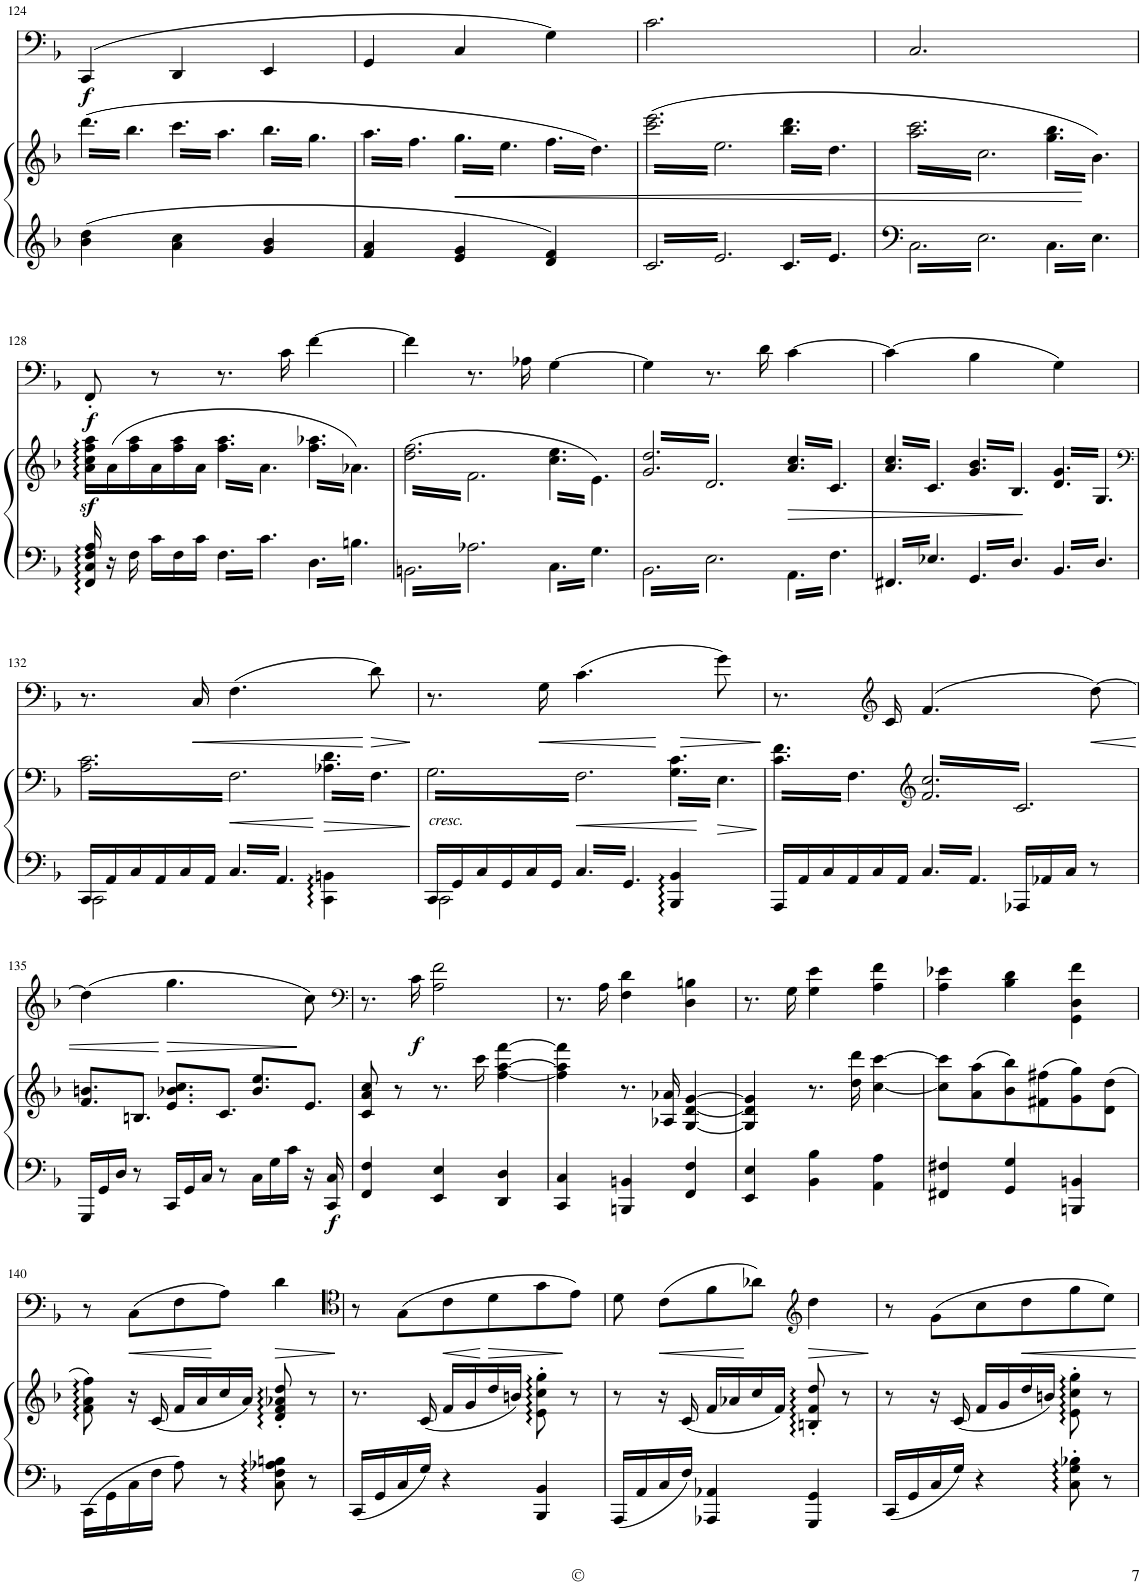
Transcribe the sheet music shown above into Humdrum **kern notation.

**kern	**kern	**dynam	**kern	**dynam
*part2	*part2	*part2	*part1	*part1
*staff3	*staff2	*staff2/3	*staff1	*staff1
*	*	*	*I"Cello	*
!!LO:PB:g=z
*clefG2	*clefG2	*	*clefF4	*
*k[b-]	*k[b-]	*	*k[b-]	*
*F:	*F:	*	*F:	*
*M3/4	*M3/4	*	*M3/4	*
*	*Xtuplet	*	*	*
=124	=124	=124	=124	=124
!	!	!	!	!LO:DY:b
*	*tremolo	*	*	*
4b-\ 4dd\	(16ddd\LL	.	(>4CC/	f
.	16bb-\	.	.	.
.	16ddd\	.	.	.
.	16bb-\JJ	.	.	.
4a\ 4cc\	16ccc\LL	.	4DD/	.
.	16aa\	.	.	.
.	16ccc\	.	.	.
.	16aa\JJ	.	.	.
4g/ 4b-/	16bb-\LL	.	4EE/	.
.	16gg\	.	.	.
.	16bb-\	.	.	.
.	16gg\JJ	.	.	.
=125	=125	=125	=125	=125
4f/ 4a/	16aa\LL	.	4GG/	.
.	16ff\	.	.	.
.	16aa\	.	.	.
.	16ff\JJ	.	.	.
!	!	!LO:HP:b	!	!
4e/ 4g/	16gg\LL	<	4C/	.
.	16ee\	.	.	.
.	16gg\	.	.	.
.	16ee\JJ	.	.	.
4d/ 4f/	16ff\LL	.	4G\)	.
.	16dd\)	.	.	.
.	16ff\	.	.	.
.	16dd\)JJ	.	.	.
=126	=126	=126	=126	=126
*Xtuplet	*	*	*	*
4c/	(16ccc\ 16eee\LL	.	2.c\	.
.	16ee\	.	.	.
.	16ccc\ 16eee\	.	.	.
.	16ee\	.	.	.
4e/	16ccc\ 16eee\	.	.	.
.	16ee\	.	.	.
.	16ccc\ 16eee\	.	.	.
.	16ee\JJ	.	.	.
8c/	16bb-\ 16ddd\LL	.	.	.
.	16dd\	.	.	.
8e/	16bb-\ 16ddd\	.	.	.
.	16dd\JJ	.	.	.
=127	=127	=127	=127	=127
4C\	16aa\ 16ccc\LL	.	2.C/	.
.	16cc\	.	.	.
.	16aa\ 16ccc\	.	.	.
.	16cc\	.	.	.
4E\	16aa\ 16ccc\	.	.	.
.	16cc\	.	.	.
.	16aa\ 16ccc\	.	.	.
.	16cc\JJ	.	.	.
8C\	16gg\ 16bb-\LL	.	.	.
.	16b-\)	.	.	.
8E\	16gg\ 16bb-\	.	.	.
.	16b-\)JJ	.	.	.
*	*Xtremolo	*	*	*
!!LO:LB:g=z
=128	=128	=128	=128	=128
!	!	!	!	!LO:DY:b
24FF/ 24C/ 24F/ 24A/	24a\z< 24cc\z< 24ff\z< 24aa\z<LL	.	8FF'/	f
24r	(>24a\	.	.	.
.	.	.	.	.
24F\	24ff\ 24aa\	.	.	.
24c\LL	24a\	.	8r	.
24F\	24ff\ 24aa\	.	.	.
24c\JJ	24a\JJ	.	.	.
*	*tremolo	*	*	*
8F\	16ff\ 16aa\LL	.	8.r	.
.	16a\	.	.	.
8c\	16ff\ 16aa\	.	.	.
.	16a\JJ	.	16c\	.
8D\	16ff\ 16aa-X\LL	.	[4f\	.
.	16a-X\)	.	.	.
8Bn\	16ff\ 16aa-X\	.	.	.
.	16a-X\)JJ	.	.	.
=129	=129	=129	=129	=129
4BBn\	(>16dd\ 16ff\LL	.	4f\]	.
.	16f\	.	.	.
.	16dd\ 16ff\	.	.	.
.	16f\	.	.	.
4A-X\	16dd\ 16ff\	.	8.r	.
.	16f\	.	.	.
.	16dd\ 16ff\	.	.	.
.	16f\JJ	.	16A-X\	.
8C\	16cc\ 16ee\LL	.	[4G\	.
.	16e\)	.	.	.
8G\	16cc\ 16ee\	.	.	.
.	16e\)JJ	.	.	.
=130	=130	=130	=130	=130
4BB-\	16g/ 16dd/LL	.	4G\]	.
.	16d/	.	.	.
.	16g/ 16dd/	.	.	.
.	16d/	.	.	.
4E\	16g/ 16dd/	.	8.r	.
.	16d/	.	.	.
.	16g/ 16dd/	.	.	.
.	16d/JJ	.	16d\	.
!	!	!LO:HP:b	!	!
8AA\	16a/ 16cc/LL	>	[4c\	.
.	16c/	.	.	.
8F\	16a/ 16cc/	.	.	.
.	16c/JJ	.	.	.
.	.	[	.	.
=131	=131	=131	=131	=131
8FF#X/	16a/ 16cc/LL	.	(>4c\]	.
.	16c/	.	.	.
8E-X/	16a/ 16cc/	.	.	.
.	16c/JJ	.	.	.
8GG/	16g/ 16b-/LL	.	4B-\	.
.	16B-/	.	.	.
8D/	16g/ 16b-/	.	.	.
.	16B-/JJ	.	.	.
8BB-/	16d/ 16g/LL	.	4G\)	.
.	16G/	.	.	.
8D/	16d/ 16g/	.	.	.
.	16G/JJ	.	.	.
!!LO:LB:g=z
=132	=132	=132	=132	=132
*	*clefF4	*	*	*
*^	*	*	*	*
24CC/LL	2CC\	16A\ 16c\LL	.	8.r	.
24AA/	.	.	.	.	.
.	.	16F\	.	.	.
24C/	.	.	.	.	.
24AA/	.	16A\ 16c\	.	.	.
24C/	.	.	.	.	.
!	!	!	!	!	!LO:HP:b
.	.	16F\	.	16C/	<
24AA/JJ	.	.	.	.	.
!	!	!	!LO:HP:b	!	!
8C/	.	16A\ 16c\	<	(>4.F\	.
.	.	16F\	.	.	.
8AA/	.	16A\ 16c\	.	.	.
.	.	16F\JJ	.	.	.
!	!	!	!LO:HP:b	!	!
4ryy	4CC\ 4BBn\	16A-X\ 16d\LL	>	.	.
.	.	16F\	.	.	.
!	!	!	!	!	!LO:HP:b
.	.	16A-X\ 16d\	.	8d\)	>
.	.	16F\JJ	.	.	.
*v	*v	*	*	*	*
.	.	] ]	.	[
=133	=133	=133	=133	=133
*^	*	*	*	*
!	!	!LO:TX:b:i:t=cresc.	!	!	!
24CC/LL	2CC\	16G\LL	.	8.r	.
24GG/	.	.	.	.	.
.	.	16F\	.	.	.
24C/	.	.	.	.	.
24GG/	.	16G\	.	.	.
24C/	.	.	.	.	.
!	!	!	!	!	!LO:HP:b
.	.	16F\	.	16G\	<
24GG/JJ	.	.	.	.	.
8C/	.	16G\	.	(>4.c\	.
.	.	16F\	.	.	.
8GG/	.	16G\	.	.	.
.	.	16F\JJ	.	.	.
4BBB-/ 4BB-/	4ryy	16G\ 16c\LL	.	.	.
.	.	16E\	.	.	.
!	!	!	!LO:HP:b	!	!LO:HP:n=1:b
.	.	16G\ 16c\	>	8g\)	] >
.	.	16E\JJ	.	.	.
*v	*v	*	*	*	*
.	.	[ ]	.	[
=134	=134	=134	=134	=134
24AAA/LL	16c\ 16f\LL	.	8.r	.
24AA/	.	.	.	.
.	16F\	.	.	.
24C/	.	.	.	.
24AA/	16c\ 16f\	.	.	.
24C/	.	.	.	.
*	*	*	*clefG2	*
.	16F\JJ	.	16c/	.
24AA/JJ	.	.	.	.
*	*clefG2	*	*	*
8C/	16f/ 16cc/LL	.	(>4.f/	.
.	16c/	.	.	.
8AA/	16f/ 16cc/	.	.	.
.	16c/	.	.	.
24AAA-X/LL	16f/ 16cc/	.	.	.
24AA-X/	.	.	.	.
.	16c/	.	.	.
24C/JJ	.	.	.	.
!	!	!	!	!LO:HP:b
8r	16f/ 16cc/	.	[8dd\)	<
.	16c/JJ	.	.	.
*	*Xtremolo	*	*	*
!!LO:LB:g=z
=135	=135	=135	=135	=135
24GGG/LL	12.f/ 12.bn/L	.	(>4dd\]	.
24GG/	.	.	.	.
.	.	.	.	.
24D/JJ	.	.	.	.
8r	12.Bn/J	.	.	.
.	.	.	.	.
!	!	!	!	!LO:HP:n=1:b
24CC/LL	12.e/ 12.b-X/ 12.cc/L	.	4.gg\	] >
24GG/	.	.	.	.
24C/JJ	.	.	.	.
8r	12.c/J	.	.	.
24C\LL	12.b-/ 12.ee/L	.	.	.
24G\	.	.	.	.
24c\JJ	.	.	.	.
16r	12.e/J	.	8cc\)	[
!	!	!LO:DY:b=2	!	!
16CC/ 16C/	.	f	.	.
=136	=136	=136	=136	=136
*	*	*	*clefF4	*
4FF/ 4F/	8c/ 8a/ 8cc/	.	8.r	.
.	8r	.	.	.
!	!	!	!	!LO:DY:b
.	.	.	16c\	f
4EE/ 4E/	8.r	.	2A\ 2f\	.
.	16ccc\	.	.	.
4DD/ 4D/	[4ff\ [4aa\ [4fff\	.	.	.
=137	=137	=137	=137	=137
4CC/ 4C/	4ff\] 4aa\] 4fff\]	.	8.r	.
.	.	.	16A\	.
4BBBn/ 4BBn/	8.r	.	4F\ 4d\	.
.	16A-X/ 16a-X/	.	.	.
4FF/ 4F/	[4G/ [4d/ [4g/	.	4D\ 4Bn\	.
=138	=138	=138	=138	=138
4EE/ 4E/	4G/] 4d/] 4g/]	.	8.r	.
.	.	.	16G\	.
4BB-\ 4B-\	8.r	.	4G\ 4e\	.
.	16dd\ 16ddd\	.	.	.
4AA\ 4A\	[4cc\ [4ccc\	.	4A\ 4f\	.
=139	=139	=139	=139	=139
4FF#X/ 4F#X/	8cc\] 8ccc\]L	.	4A\ 4e-X\	.
.	(>8a\ 8aa\	.	.	.
4GG/ 4G/	8b-\ 8bb-\)	.	4B-\ 4d\	.
.	(>8f#X\ 8ff#X\	.	.	.
4BBBn/ 4BBn/	8g\ 8gg\)	.	4GG\ 4D\ 4f\	.
.	(>8d\ 8dd\J	.	.	.
!!LO:LB:g=z
=140	=140	=140	=140	=140
16CC\LL	8f\ 8a\ 8ff\)	.	8r	.
16GG\	.	.	.	.
!	!	!	!	!LO:HP:b
16C\	16r	.	(>8C\L	<
16F\JJ	(<16c/	.	.	.
8A\	16f/LL	.	8F\	.
.	16a/	.	.	.
8r	16cc/	.	8A\J)	]
.	16a/JJ)	.	.	.
!	!	!	!	!LO:HP:b
8C\ 8F\ 8A-X\ 8Bn\	8d/' 8f/' 8a-X/' 8dd/'	.	4d\	>
8r	8r	.	.	.
.	.	.	.	[
=141	=141	=141	=141	=141
*	*	*	*clefC4	*
16CC/LL	8.r	.	8r	.
16GG/	.	.	.	.
16C/	.	.	(>8G\L	.
16G/JJ	(<16c/	.	.	.
!	!	!	!	!LO:HP:b
4r	16f/LL	.	8c\	<
.	16g/	.	.	.
!	!	!	!	!LO:HP:n=1:b
.	16dd/	.	8d\	] >
.	16bn/JJ)	.	.	.
4BBB-/ 4BB-/	8e\' 8cc\' 8gg\'	.	8g\	.
.	8r	.	8e\J)	[
=142	=142	=142	=142	=142
16AAA/LL	8r	.	8d\	.
16AA/	.	.	.	.
!	!	!	!	!LO:HP:b
16C/	16r	.	(>8c\L	<
16F/JJ	(<16c/	.	.	.
4AAA-X/ 4AA-X/	16f/LL	.	8f\	.
.	16a-X/	.	.	.
.	16cc/	.	8a-X\J)	]
.	16f/JJ)	.	.	.
*	*	*	*clefG2	*
4GGG/ 4GG/	8Bn/' 8f/' 8dd/'	.	4dd\	.
.	8r	.	.	.
.	.	.	.	[
=143	=143	=143	=143	=143
16CC/LL	8r	.	8r	.
16GG/	.	.	.	.
16C/	16r	.	(>8g\L	.
16G/JJ	(<16c/	.	.	.
4r	16f/LL	.	8cc\	.
.	16g/	.	.	.
.	16dd/	.	8dd\	.
.	16bn/JJ)	.	.	.
8C\' 8G\' 8B-X\'	8e\' 8cc\' 8gg\'	.	8gg\	.
8r	8r	.	8ee\J)	.
=	=	=	=	=
*-	*-	*-	*-	*-
